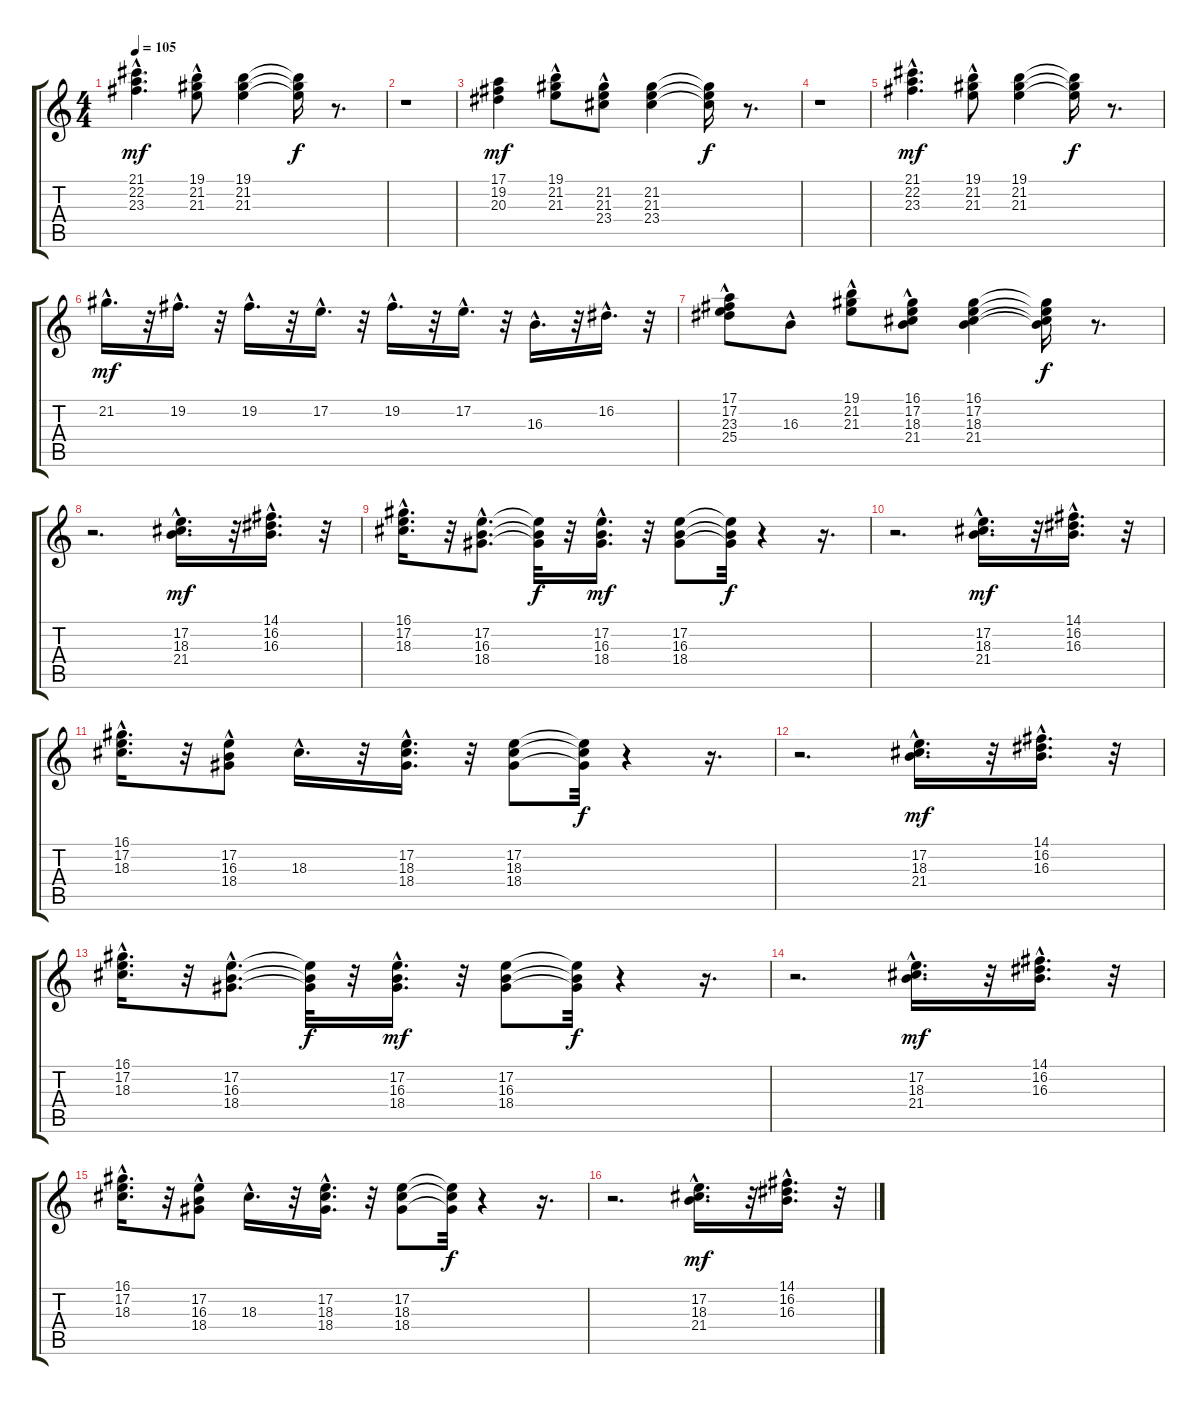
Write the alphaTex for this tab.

\track "" {instrument synthvoice}
\staff {score tabs}
\tuning (E4 B3 G3 D3 A2 E2) {hide}
\ts (4 4)
\tempo 105
\clef g2
\ks c
(21.1{hac} 22.2 23.3).4{d dy mf} (19.1 21.2{hac} 21.3{hac}).8 (19.1 21.2 21.3).4 (19.1{t} 21.2{t} 21.3{t}).16{dy f} r.8{d} |
r.1 |
(17.1 19.2 20.3).4{dy mf} (19.1 21.2{hac} 21.3{hac}).8 (21.2 21.3{hac} 23.4{hac}).8 (21.2 21.3 23.4).4 (21.2{t} 21.3{t} 23.4{t}).16{dy f} r.8{d} |
r.1 |
(21.1{hac} 22.2 23.3).4{d dy mf} (19.1{hac} 21.2 21.3{hac}).8 (19.1 21.2 21.3).4 (19.1{t} 21.2{t} 21.3{t}).16{dy f} r.8{d} |
21.2{hac}.16{d dy mf} r.32 19.2{hac}.16{d} r.32 19.2{hac}.16{d} r.32 17.2{hac}.16{d} r.32 19.2{hac}.16{d} r.32 17.2{hac}.16{d} r.32 16.3{hac}.16{d} r.32 16.2{hac}.16{d} r.32 |
(17.1 17.2{hac} 23.3 25.4).8 16.3{hac}.8 (19.1 21.2{hac} 21.3{hac}).8 (16.1 17.2{hac} 18.3{hac} 21.4{hac}).8 (16.1 17.2 18.3 21.4).4 (16.1{t} 17.2{t} 18.3{t} 21.4{t}).16{dy f} r.8{d} |
r.2{d} (17.2{hac} 18.3{hac} 21.4{hac}).16{d dy mf} r.32 (14.1{hac} 16.2{hac} 16.3{hac}).16{d} r.32 |
(16.1{hac} 17.2{hac} 18.3{hac}).16{d} r.32 (17.2{hac} 16.3{hac} 18.4{hac}).8{d} (17.2{t} 16.3{t} 18.4{t}).32{dy f} r.32 (17.2{hac} 16.3{hac} 18.4{hac}).16{d dy mf} r.32 (17.2 16.3 18.4).8 (17.2{t} 16.3{t} 18.4{t}).32{dy f} r.4 r.16{d} |
r.2{d} (17.2{hac} 18.3{hac} 21.4{hac}).16{d dy mf} r.32 (14.1{hac} 16.2{hac} 16.3{hac}).16{d} r.32 |
(16.1{hac} 17.2{hac} 18.3{hac}).16{d} r.32 (17.2{hac} 16.3 18.4{hac}).8 18.3{hac}.16{d} r.32 (17.2{hac} 18.3{hac} 18.4{hac}).16{d} r.32 (17.2 18.3 18.4).8 (17.2{t} 18.3{t} 18.4{t}).32{dy f} r.4 r.16{d} |
r.2{d} (17.2{hac} 18.3{hac} 21.4{hac}).16{d dy mf} r.32 (14.1{hac} 16.2{hac} 16.3{hac}).16{d} r.32 |
(16.1{hac} 17.2{hac} 18.3{hac}).16{d} r.32 (17.2{hac} 16.3{hac} 18.4{hac}).8{d} (17.2{t} 16.3{t} 18.4{t}).32{dy f} r.32 (17.2{hac} 16.3{hac} 18.4{hac}).16{d dy mf} r.32 (17.2 16.3 18.4).8 (17.2{t} 16.3{t} 18.4{t}).32{dy f} r.4 r.16{d} |
r.2{d} (17.2{hac} 18.3{hac} 21.4{hac}).16{d dy mf} r.32 (14.1{hac} 16.2{hac} 16.3{hac}).16{d} r.32 |
(16.1{hac} 17.2{hac} 18.3{hac}).16{d} r.32 (17.2{hac} 16.3 18.4{hac}).8 18.3{hac}.16{d} r.32 (17.2{hac} 18.3{hac} 18.4{hac}).16{d} r.32 (17.2 18.3 18.4).8 (17.2{t} 18.3{t} 18.4{t}).32{dy f} r.4 r.16{d} |
r.2{d} (17.2{hac} 18.3{hac} 21.4{hac}).16{d dy mf} r.32 (14.1{hac} 16.2{hac} 16.3{hac}).16{d} r.32
